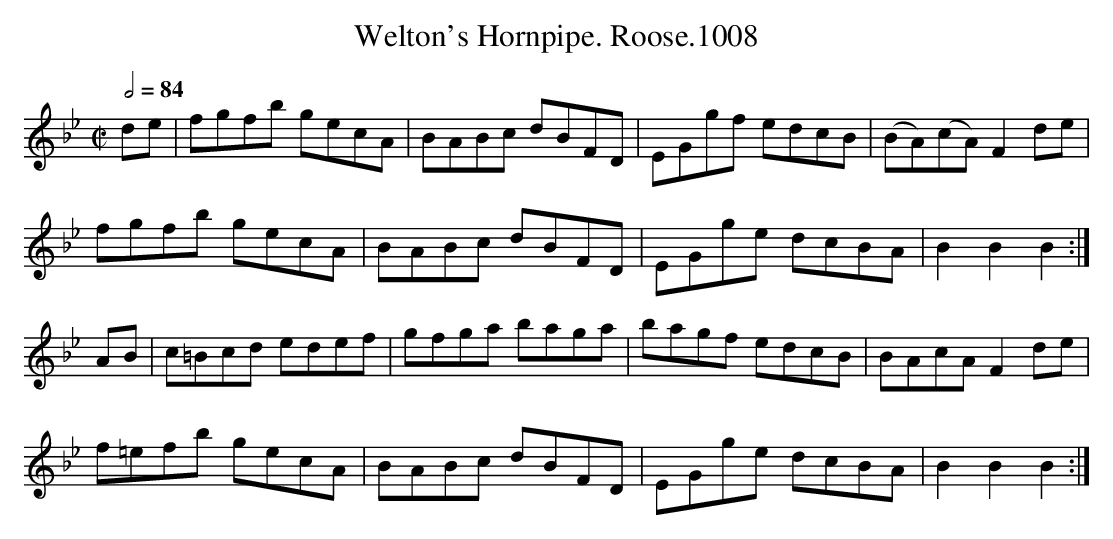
X:1
T:Welton's Hornpipe. Roose.1008
M:C|
L:1/8
Q:1/2=84
K:Gm
de|fgfb gecA|BABc dBFD|EGgf edcB|(BA)(cA) F2 de|
fgfb gecA|BABc dBFD|EGge dcBA|B2B2B2:|
AB|c=Bcd edef|gfga baga|bagf edcB|BAcA F2 de|
f=efb gecA|BABc dBFD|EGge dcBA|B2B2B2:|
